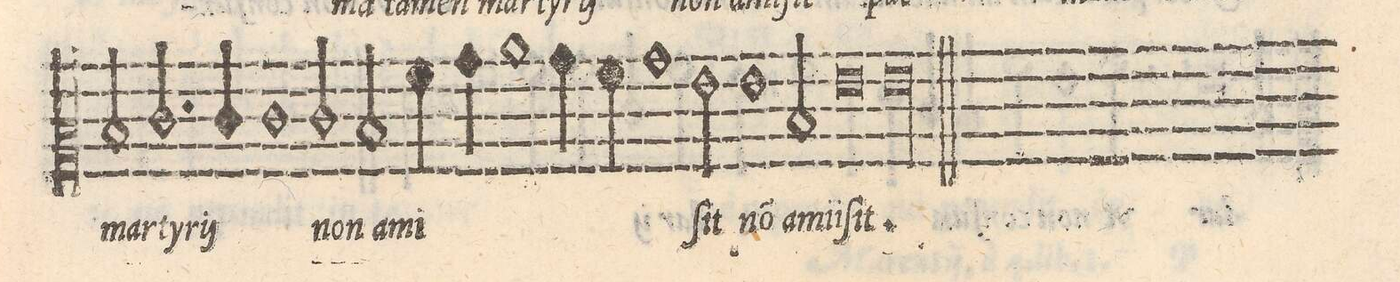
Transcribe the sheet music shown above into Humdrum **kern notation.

**kern	**text
*I"Altus	*
*clefC2	*
*k[]	*
*met(C|)	*
*M2/1	*
2d/	mar-
=65-	=65-
2.e/	-ty-
4e/	-ri-
1e	-i
=66-	=66-
2e/	non
2d/	a-
4a\	-mi-
4b\	.
1cc\	.
=67-	=67-
4b\	.
4a\	.
1b	.
=68-	=68-
2g\	-ſit
1g	no(n)
2d/	a-
=69-	=69-
0g	-mi-
=70-	=70-
1gl	-ſit.
==	==
*-	*-
